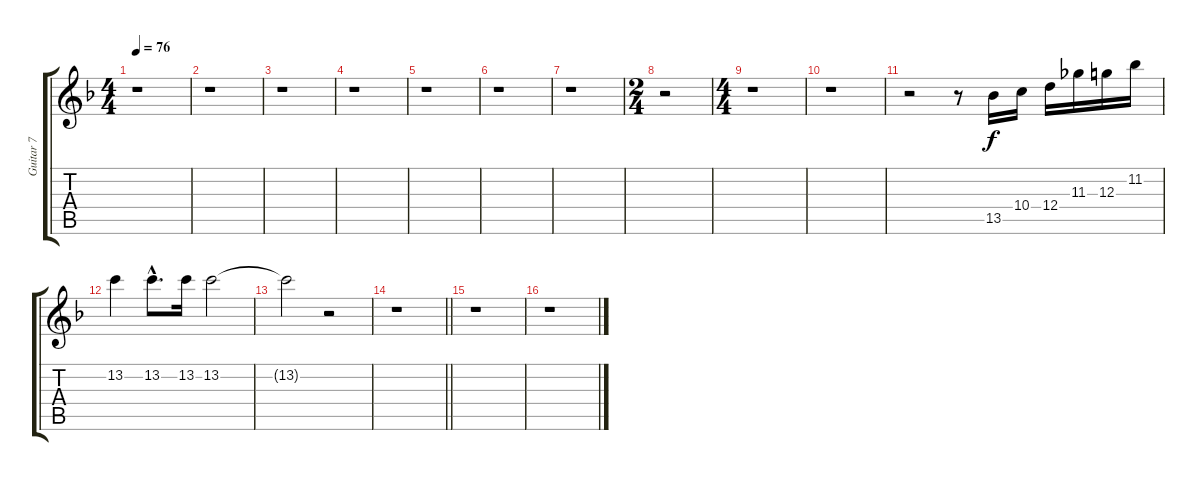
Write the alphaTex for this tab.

\track ("Guitar 7" "Guitar 7") {instrument electricguitarmuted}
\staff {score tabs}
\tuning (E4 B3 G3 D3 A2 D2) {hide}
\ts (4 4)
\tempo 76
\clef g2
\ks f
r.1{dy f} |
r.1 |
r.1 |
r.1 |
r.1 |
r.1 |
r.1 |
\ts (2 4)
r.2 |
\ts (4 4)
r.1 |
r.1 |
r.2{volume 12 balance 16 instrument overdrivenguitar} r.8 13.5.16{balance 0} 10.4.16 12.4.16 11.3.16 12.3.16 11.2.16 |
13.2.4 13.2{hac}.8{d} 13.2.16 13.2.2 |
13.2{t}.2 r.2 |
\barLineRight lightlight
r.1 |
r.1 |
r.1
